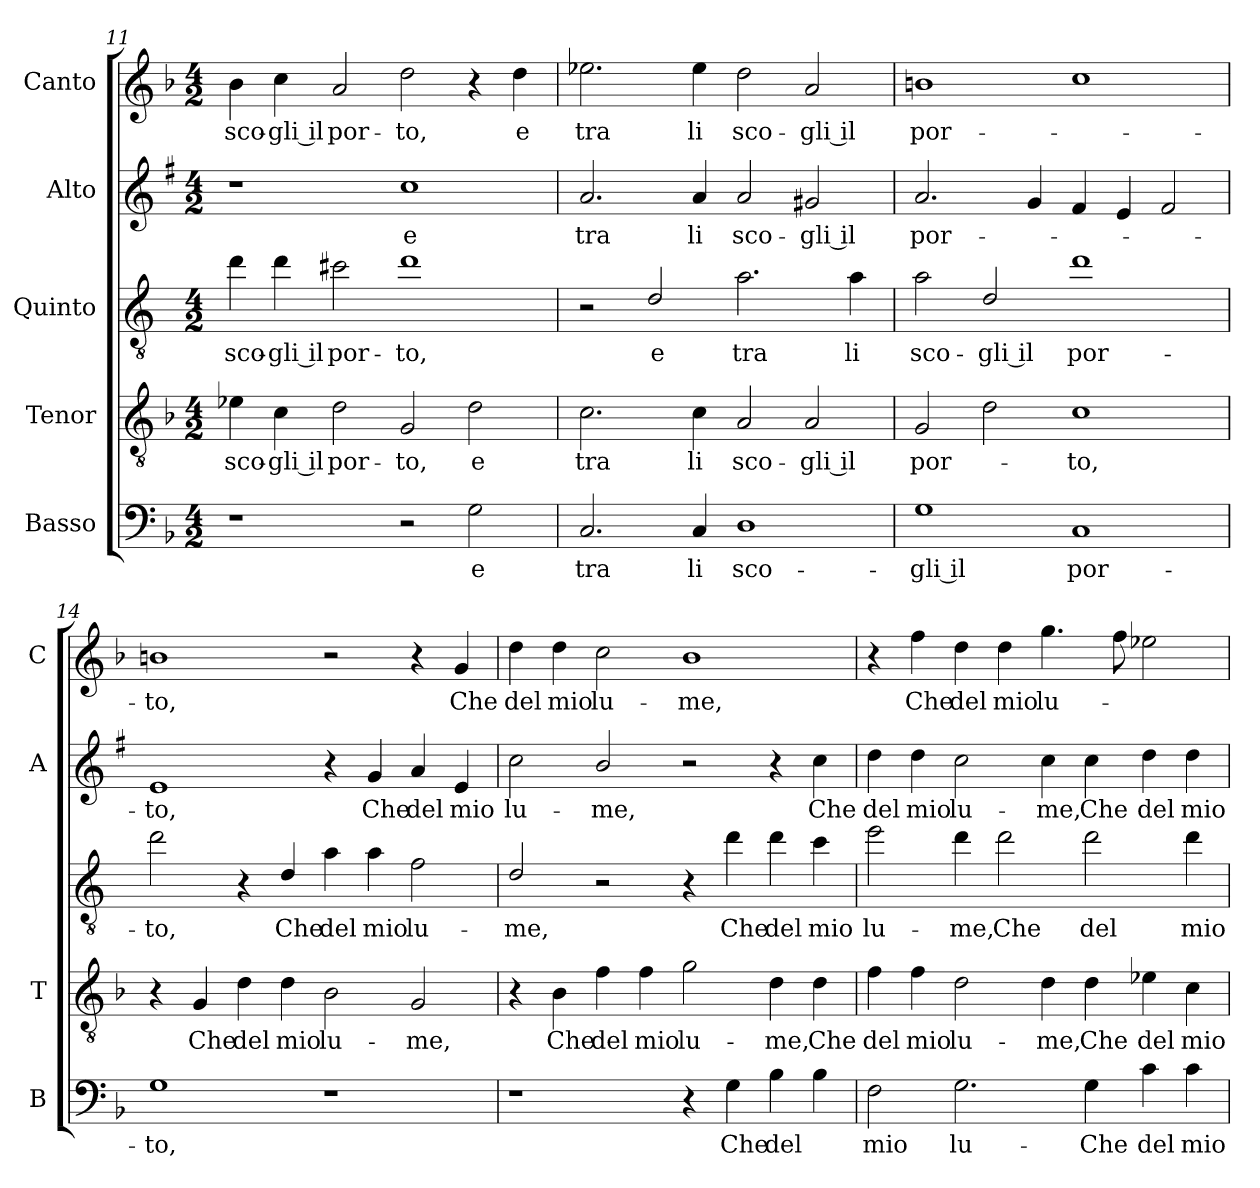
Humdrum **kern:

**kern	**text	**kern	**text	**kern	**text	**kern	**text	**kern	**text
*part5	*part5	*part4	*part4	*part3	*part3	*part2	*part2	*part1	*part1
*staff5	*staff5	*staff4	*staff4	*staff3	*staff3	*staff2	*staff2	*staff1	*staff1
*I"Basso	*	*I"Tenor	*	*I"Quinto	*	*I"Alto	*	*I"Canto	*
*I'B	*	*I'T	*	*	*	*I'A	*	*I'C	*
!!LO:PB:g=z
*clefF4	*	*clefGv2	*	*clefGv2	*	*clefG2	*	*clefG2	*
*	*	*	*	*ITrd4c7	*	*ITrd1c2	*	*	*
*k[b-]	*	*k[b-]	*	*k[b-]	*	*k[b-]	*	*k[b-]	*
*F:	*	*F:	*	*F:	*	*F:	*	*F:	*
*M4/2	*	*M4/2	*	*M4/2	*	*M4/2	*	*M4/2	*
=11	=11	=11	=11	=11	=11	=11	=11	=11	=11
!	!	!	!LO:LY:b	!	!LO:LY:b	!	!	!	!LO:LY:b
1r	.	4e-X\	sco-	4g\	sco-	1r	.	4b-\	sco-
!	!	!	!LO:LY:b	!	!LO:LY:b	!	!	!	!LO:LY:b
.	.	4c\	-gli il	4g\	-gli il	.	.	4cc\	-gli il
!	!	!	!LO:LY:b	!	!LO:LY:b	!	!	!	!LO:LY:b
.	.	2d\	por-	2f#X\	por-	.	.	2a/	por-
!	!	!	!LO:LY:b	!	!LO:LY:b	!	!LO:LY:b	!	!LO:LY:b
2r	.	2G/	-to,	1g	-to,	1b-	e	2dd\	-to,
!	!LO:LY:b	!	!LO:LY:b	!	!	!	!	!	!
2G\	e	2d\	e	.	.	.	.	4r	.
!	!	!	!	!	!	!	!	!	!LO:LY:b
.	.	.	.	.	.	.	.	4dd\	e
=12	=12	=12	=12	=12	=12	=12	=12	=12	=12
!	!LO:LY:b	!	!LO:LY:b	!	!	!	!LO:LY:b	!	!LO:LY:b
2.C/	tra	2.c\	tra	2r	.	2.g/	tra	2.ee-X\	tra
!	!	!	!	!	!LO:LY:b	!	!	!	!
.	.	.	.	2G/	e	.	.	.	.
!	!LO:LY:b	!	!LO:LY:b	!	!	!	!LO:LY:b	!	!LO:LY:b
4C/	li	4c\	li	.	.	4g/	li	4ee-\	li
!	!LO:LY:b	!	!LO:LY:b	!	!LO:LY:b	!	!LO:LY:b	!	!LO:LY:b
1D	sco-	2A/	sco-	2.d\	tra	2g/	sco-	2dd\	sco-
!	!	!	!LO:LY:b	!	!	!	!LO:LY:b	!	!LO:LY:b
.	.	2A/	-gli il	.	.	2f#X/	-gli il	2a/	-gli il
!	!	!	!	!	!LO:LY:b	!	!	!	!
.	.	.	.	4d\	li	.	.	.	.
=13	=13	=13	=13	=13	=13	=13	=13	=13	=13
!	!LO:LY:b	!	!LO:LY:b	!	!LO:LY:b	!	!LO:LY:b	!	!LO:LY:b
1G	-gli il	2G/	por-	2d\	sco-	2.g/	por-	1bn	por-
!	!	!	!	!	!LO:LY:b	!	!	!	!
.	.	2d\	.	2G/	-gli il	.	.	.	.
.	.	.	.	.	.	4f/	.	.	.
!	!LO:LY:b	!	!LO:LY:b	!	!LO:LY:b	!	!	!	!
1C	por-	1c	-to,	1g	por-	4e/	.	1cc	.
.	.	.	.	.	.	4d/	.	.	.
.	.	.	.	.	.	2e/	.	.	.
=14	=14	=14	=14	=14	=14	=14	=14	=14	=14
!	!LO:LY:b	!	!	!	!LO:LY:b	!	!LO:LY:b	!	!LO:LY:b
1G	-to,	4r	.	2g\	-to,	1d	-to,	1bn	-to,
!	!	!	!LO:LY:b	!	!	!	!	!	!
.	.	4G/	Che	.	.	.	.	.	.
!	!	!	!LO:LY:b	!	!	!	!	!	!
.	.	4d\	del	4r	.	.	.	.	.
!	!	!	!LO:LY:b	!	!LO:LY:b	!	!	!	!
.	.	4d\	mio	4G/	Che	.	.	.	.
!	!	!	!LO:LY:b	!	!LO:LY:b	!	!	!	!
1r	.	2B-\	lu-	4d\	del	4r	.	2r	.
!	!	!	!	!	!LO:LY:b	!	!LO:LY:b	!	!
.	.	.	.	4d\	mio	4f/	Che	.	.
!	!	!	!LO:LY:b	!	!LO:LY:b	!	!LO:LY:b	!	!
.	.	2G/	-me,	2B-\	lu-	4g/	del	4r	.
!	!	!	!	!	!	!	!LO:LY:b	!	!LO:LY:b
.	.	.	.	.	.	4d/	mio	4g/	Che
!!LO:LB:g=z
=15	=15	=15	=15	=15	=15	=15	=15	=15	=15
!	!	!	!	!	!LO:LY:b	!	!LO:LY:b	!	!LO:LY:b
1r	.	4r	.	2G/	-me,	2b-\	lu-	4dd\	del
!	!	!	!LO:LY:b	!	!	!	!	!	!LO:LY:b
.	.	4B-\	Che	.	.	.	.	4dd\	mio
!	!	!	!LO:LY:b	!	!	!	!LO:LY:b	!	!LO:LY:b
.	.	4f\	del	2r	.	2a/	-me,	2cc\	lu-
!	!	!	!LO:LY:b	!	!	!	!	!	!
.	.	4f\	mio	.	.	.	.	.	.
!	!	!	!LO:LY:b	!	!	!	!	!	!LO:LY:b
4r	.	2g\	lu-	4r	.	2r	.	1b-	-me,
!	!LO:LY:b	!	!	!	!LO:LY:b	!	!	!	!
4G\	Che	.	.	4g\	Che	.	.	.	.
!	!LO:LY:b	!	!LO:LY:b	!	!LO:LY:b	!	!	!	!
4B-\	del	4d\	-me,	4g\	del	4r	.	.	.
!	!	!	!LO:LY:b	!	!LO:LY:b	!	!LO:LY:b	!	!
4B-\	.	4d\	Che	4f\	mio	4b-\	Che	.	.
=16	=16	=16	=16	=16	=16	=16	=16	=16	=16
!	!LO:LY:b	!	!LO:LY:b	!	!LO:LY:b	!	!LO:LY:b	!	!
2F\	mio	4f\	del	2a\	lu-	4cc\	del	4r	.
!	!	!	!LO:LY:b	!	!	!	!LO:LY:b	!	!LO:LY:b
.	.	4f\	mio	.	.	4cc\	mio	4ff\	Che
!	!LO:LY:b	!	!LO:LY:b	!	!LO:LY:b	!	!LO:LY:b	!	!LO:LY:b
2.G\	lu-	2d\	lu-	4g\	-me,	2b-\	lu-	4dd\	del
!	!	!	!	!	!LO:LY:b	!	!	!	!LO:LY:b
.	.	.	.	2g\	Che	.	.	4dd\	mio
!	!	!	!LO:LY:b	!	!	!	!LO:LY:b	!	!LO:LY:b
.	.	4d\	-me,	.	.	4b-\	-me,	4.gg\	lu-
!	!LO:LY:b	!	!LO:LY:b	!	!LO:LY:b	!	!LO:LY:b	!	!
4G\	-Che	4d\	Che	2g\	del	4b-\	Che	.	.
.	.	.	.	.	.	.	.	8ff\	.
!	!LO:LY:b	!	!LO:LY:b	!	!	!	!LO:LY:b	!	!
4c\	del	4e-X\	del	.	.	4cc\	del	2ee-X\	.
!	!LO:LY:b	!	!LO:LY:b	!	!LO:LY:b	!	!LO:LY:b	!	!
4c\	mio	4c\	mio	4g\	mio	4cc\	mio	.	.
=	=	=	=	=	=	=	=	=	=
*-	*-	*-	*-	*-	*-	*-	*-	*-	*-
